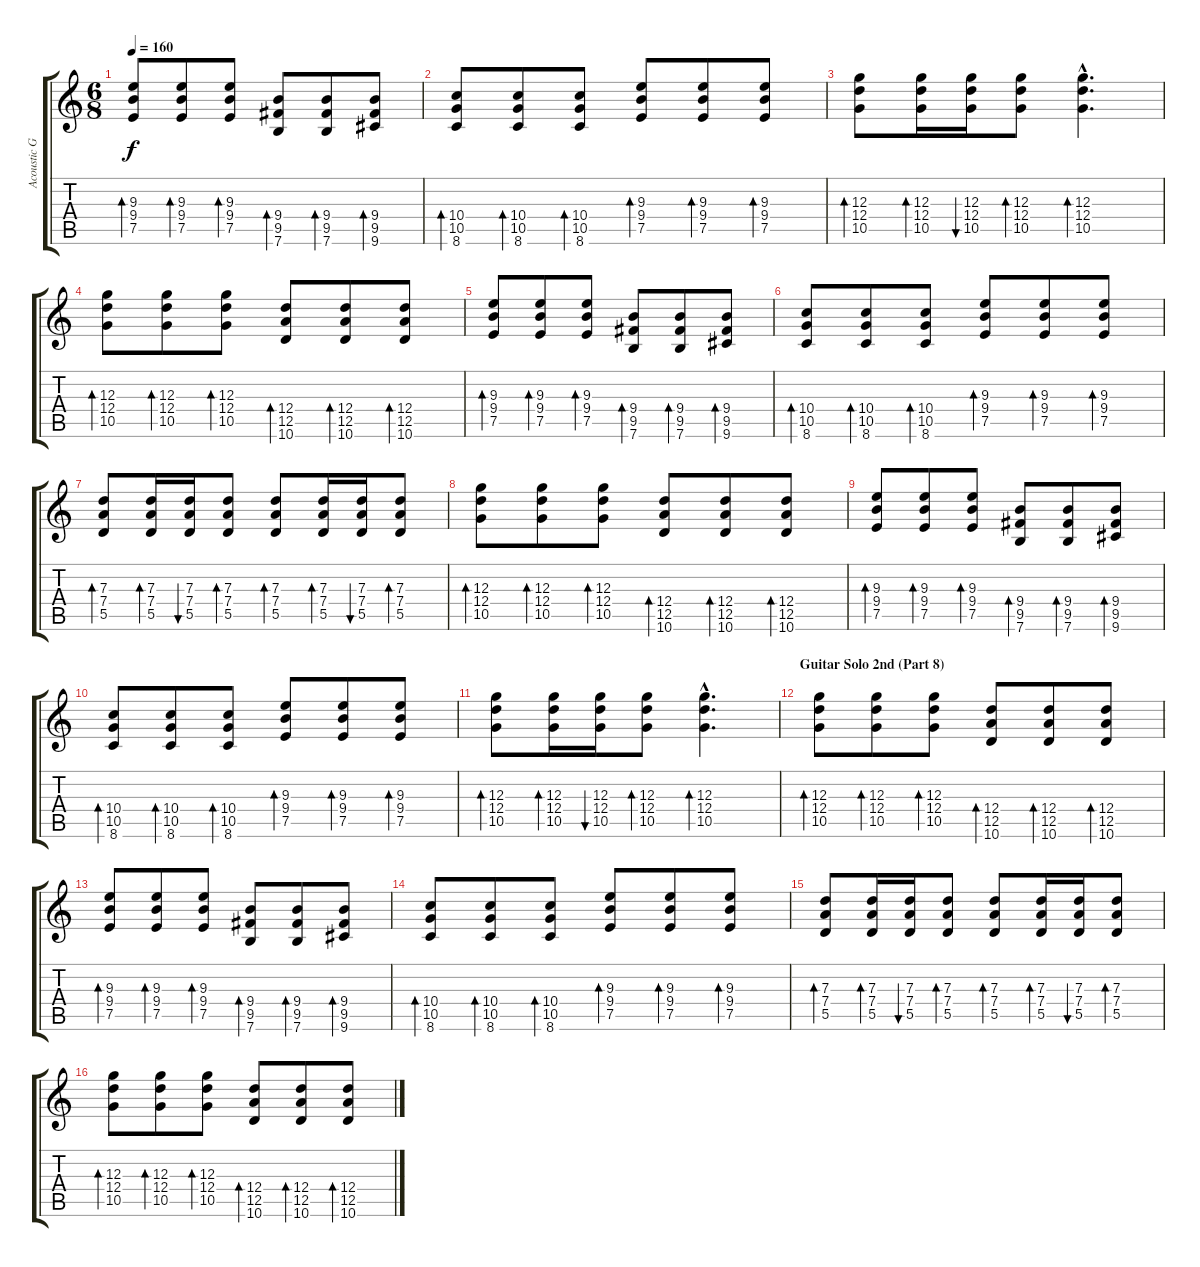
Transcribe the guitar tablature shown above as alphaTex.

\track ("Acoustic Guitar" "Acoustic G") {instrument acousticguitarsteel}
\staff {score tabs}
\tuning (E4 B3 G3 D3 A2 E2) {hide}
\ts (6 8)
\tempo 160
\clef g2
\ks c
(9.3 9.4 7.5).8{bd 240 dy f} (9.3 9.4 7.5).8{bd 240} (9.3 9.4 7.5).8{bd 240} (9.4 9.5 7.6).8{bd 240} (9.4 9.5 7.6).8{bd 240} (9.4 9.5 9.6).8{bd 240} |
(10.4 10.5 8.6).8{bd 240} (10.4 10.5 8.6).8{bd 240} (10.4 10.5 8.6).8{bd 240} (9.3 9.4 7.5).8{bd 240} (9.3 9.4 7.5).8{bd 240} (9.3 9.4 7.5).8{bd 240} |
(12.3 12.4 10.5).8{bd 240} (12.3 12.4 10.5).16{bd 240} (12.3 12.4 10.5).16{bu 240} (12.3 12.4 10.5).8{bd 240} (12.3{hac} 12.4{hac} 10.5{hac}).4{d bd 240} |
(12.3 12.4 10.5).8{bd 240} (12.3 12.4 10.5).8{bd 240} (12.3 12.4 10.5).8{bd 240} (12.4 12.5 10.6).8{bd 240} (12.4 12.5 10.6).8{bd 240} (12.4 12.5 10.6).8{bd 240} |
(9.3 9.4 7.5).8{bd 240} (9.3 9.4 7.5).8{bd 240} (9.3 9.4 7.5).8{bd 240} (9.4 9.5 7.6).8{bd 240} (9.4 9.5 7.6).8{bd 240} (9.4 9.5 9.6).8{bd 240} |
(10.4 10.5 8.6).8{bd 240} (10.4 10.5 8.6).8{bd 240} (10.4 10.5 8.6).8{bd 240} (9.3 9.4 7.5).8{bd 240} (9.3 9.4 7.5).8{bd 240} (9.3 9.4 7.5).8{bd 240} |
(7.3 7.4 5.5).8{bd 240} (7.3 7.4 5.5).16{bd 240} (7.3 7.4 5.5).16{bu 240} (7.3 7.4 5.5).8{bd 240} (7.3 7.4 5.5).8{bd 240} (7.3 7.4 5.5).16{bd 240} (7.3 7.4 5.5).16{bu 240} (7.3 7.4 5.5).8{bd 240} |
(12.3 12.4 10.5).8{bd 240} (12.3 12.4 10.5).8{bd 240} (12.3 12.4 10.5).8{bd 240} (12.4 12.5 10.6).8{bd 240} (12.4 12.5 10.6).8{bd 240} (12.4 12.5 10.6).8{bd 240} |
(9.3 9.4 7.5).8{bd 240} (9.3 9.4 7.5).8{bd 240} (9.3 9.4 7.5).8{bd 240} (9.4 9.5 7.6).8{bd 240} (9.4 9.5 7.6).8{bd 240} (9.4 9.5 9.6).8{bd 240} |
(10.4 10.5 8.6).8{bd 240} (10.4 10.5 8.6).8{bd 240} (10.4 10.5 8.6).8{bd 240} (9.3 9.4 7.5).8{bd 240} (9.3 9.4 7.5).8{bd 240} (9.3 9.4 7.5).8{bd 240} |
(12.3 12.4 10.5).8{bd 240} (12.3 12.4 10.5).16{bd 240} (12.3 12.4 10.5).16{bu 240} (12.3 12.4 10.5).8{bd 240} (12.3{hac} 12.4{hac} 10.5{hac}).4{d bd 240} |
\section ("" "Guitar Solo 2nd (Part 8)")
(12.3 12.4 10.5).8{bd 240} (12.3 12.4 10.5).8{bd 240} (12.3 12.4 10.5).8{bd 240} (12.4 12.5 10.6).8{bd 240} (12.4 12.5 10.6).8{bd 240} (12.4 12.5 10.6).8{bd 240} |
(9.3 9.4 7.5).8{bd 240} (9.3 9.4 7.5).8{bd 240} (9.3 9.4 7.5).8{bd 240} (9.4 9.5 7.6).8{bd 240} (9.4 9.5 7.6).8{bd 240} (9.4 9.5 9.6).8{bd 240} |
(10.4 10.5 8.6).8{bd 240} (10.4 10.5 8.6).8{bd 240} (10.4 10.5 8.6).8{bd 240} (9.3 9.4 7.5).8{bd 240} (9.3 9.4 7.5).8{bd 240} (9.3 9.4 7.5).8{bd 240} |
(7.3 7.4 5.5).8{bd 240} (7.3 7.4 5.5).16{bd 240} (7.3 7.4 5.5).16{bu 240} (7.3 7.4 5.5).8{bd 240} (7.3 7.4 5.5).8{bd 240} (7.3 7.4 5.5).16{bd 240} (7.3 7.4 5.5).16{bu 240} (7.3 7.4 5.5).8{bd 240} |
(12.3 12.4 10.5).8{bd 240} (12.3 12.4 10.5).8{bd 240} (12.3 12.4 10.5).8{bd 240} (12.4 12.5 10.6).8{bd 240} (12.4 12.5 10.6).8{bd 240} (12.4 12.5 10.6).8{bd 240}
